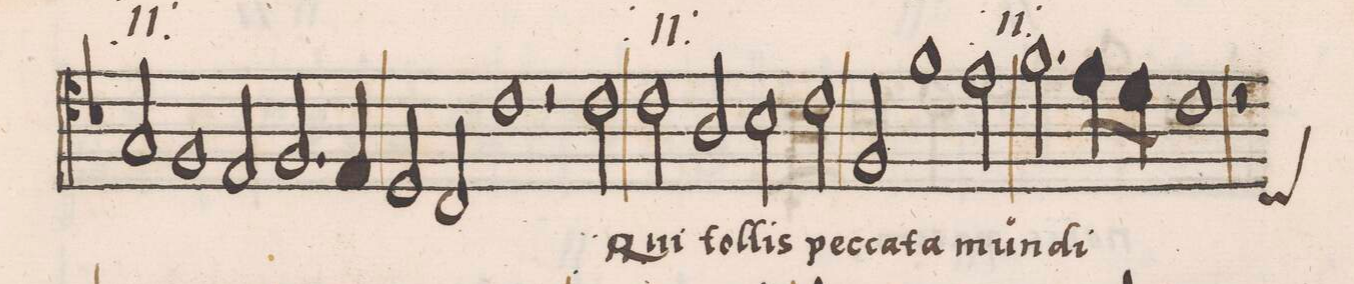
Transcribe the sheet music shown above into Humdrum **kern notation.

**kern	**text
*I"CANTVS	*
*clefC4	*
*k[b-]	*
*met(C|)	*
*M2/1	*
2G/	.
1F	.
2E/	.
=74-	=74-
2.F/	.
4E/	.
2D/	.
2C/	.
=75-	=75-
1c	-i
*	*Xij
2r	.
2c\	Qui
=76-	=76-
2c\	tol-
2A/	-lis
2B-\	pec-
2c\	-ca-
=77-	=77-
2F/	-ta
1f	mun-
2e\	.
=78-	=78-
2.f\	-di
8e\L	.
8d\J	.
1c	.
=79-	=79-
*custos:C	*
2r	.
*	*ij
*-	*-
